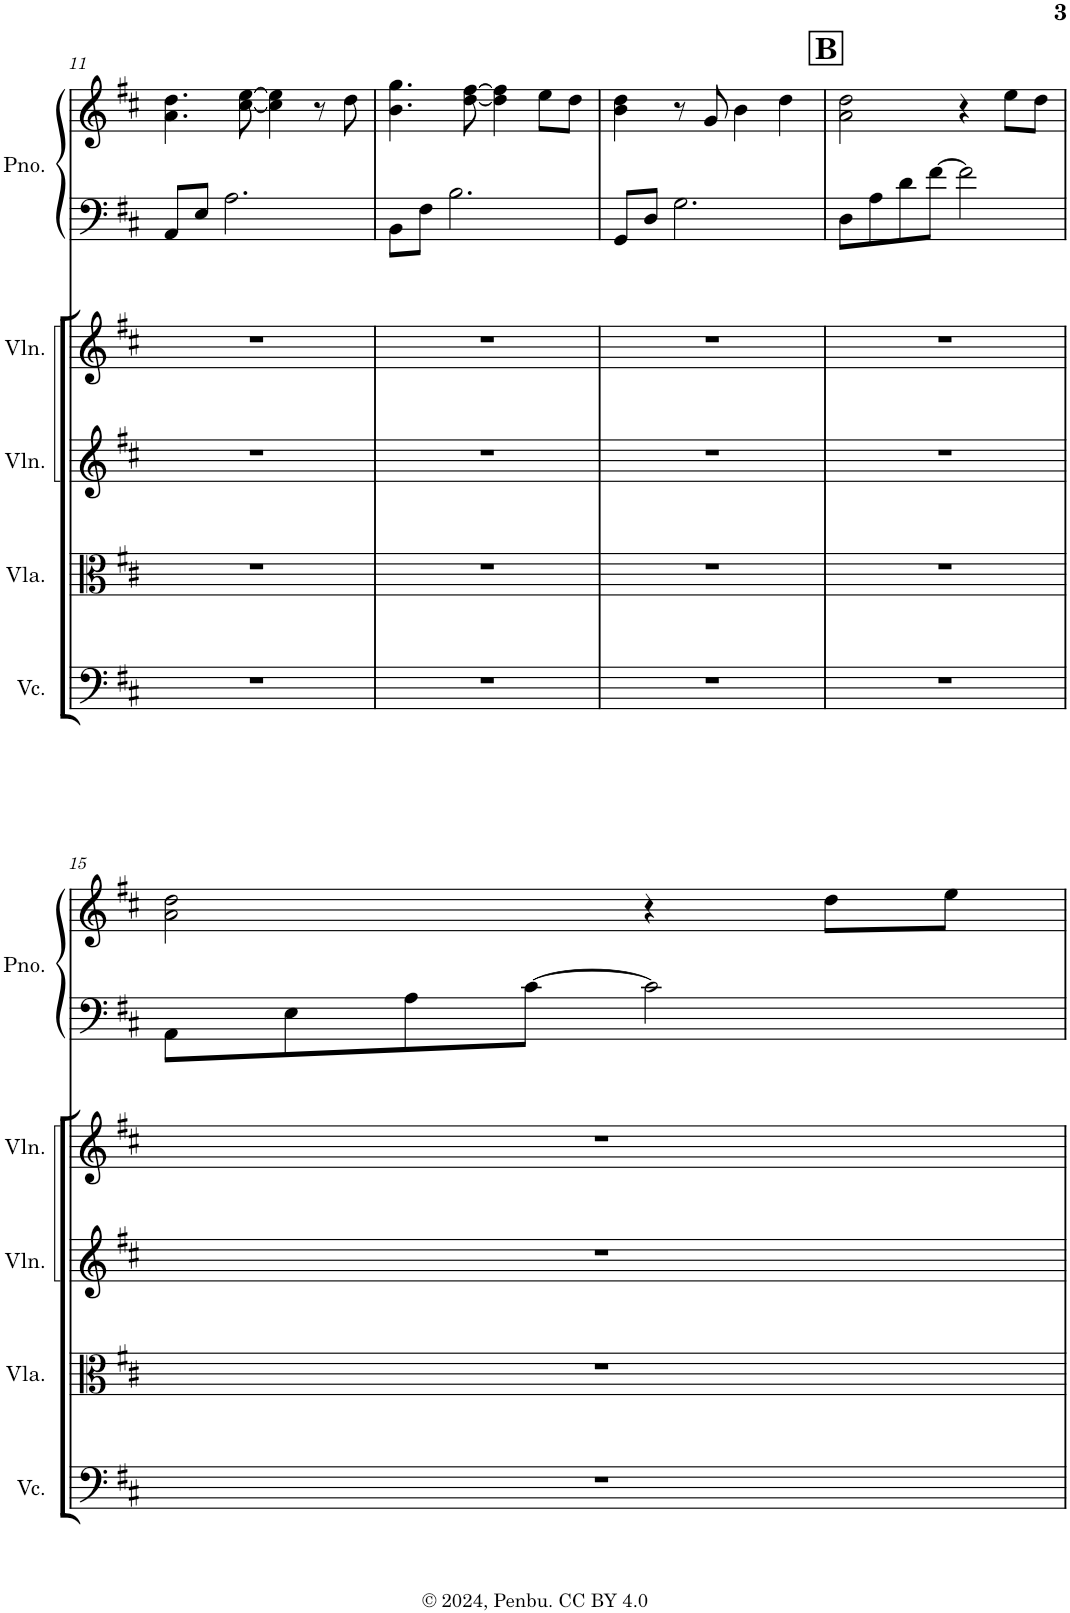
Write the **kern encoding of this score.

**kern	**kern	**kern	**kern	**kern	**kern
*part5	*part4	*part3	*part2	*part1	*part1
*staff6	*staff5	*staff4	*staff3	*staff2	*staff1
*I"Violoncello	*I"Viola	*I"Violin	*I"Violin	*I"Piano	*
*I'Vc.	*I'Vla.	*I'Vln.	*I'Vln.	*I'Pno.	*
!!LO:PB:g=z
*clefF4	*clefC3	*clefG2	*clefG2	*clefF4	*clefG2
*k[f#c#]	*k[f#c#]	*k[f#c#]	*k[f#c#]	*k[f#c#]	*k[f#c#]
*M4/4	*M4/4	*M4/4	*M4/4	*M4/4	*M4/4
=11	=11	=11	=11	=11	=11
1r	1r	1r	1r	8AA/L	4.a\ 4.dd\
.	.	.	.	8E/J	.
.	.	.	.	2.A\	.
.	.	.	.	.	[8cc#\ [8ee\
.	.	.	.	.	4cc#\] 4ee\]
.	.	.	.	.	8r
.	.	.	.	.	8dd\
=12	=12	=12	=12	=12	=12
1r	1r	1r	1r	8BB\L	4.b\ 4.gg\
.	.	.	.	8F#\J	.
.	.	.	.	2.B\	.
.	.	.	.	.	[8dd\ [8ff#\
.	.	.	.	.	4dd\] 4ff#\]
.	.	.	.	.	8ee\L
.	.	.	.	.	8dd\J
=13	=13	=13	=13	=13	=13
1r	1r	1r	1r	8GG/L	4b\ 4dd\
.	.	.	.	8D/J	.
.	.	.	.	2.G\	8r
.	.	.	.	.	8g/
.	.	.	.	.	4b\
.	.	.	.	.	4dd\
!!LO:REH:place=s1:a:B:cj:fs=14:t=B
=14	=14	=14	=14	=14	=14
1r	1r	1r	1r	8D\L	2a\ 2dd\
.	.	.	.	8A\	.
.	.	.	.	8d\	.
.	.	.	.	[8f#\J	.
.	.	.	.	2f#\]	4r
.	.	.	.	.	8ee\L
.	.	.	.	.	8dd\J
!!LO:LB:g=z
=15	=15	=15	=15	=15	=15
1r	1r	1r	1r	8AA\L	2a\ 2dd\
.	.	.	.	8E\	.
.	.	.	.	8A\	.
.	.	.	.	[8c#\J	.
.	.	.	.	2c#\]	4r
.	.	.	.	.	8dd\L
.	.	.	.	.	8ee\J
=	=	=	=	=	=
*-	*-	*-	*-	*-	*-
